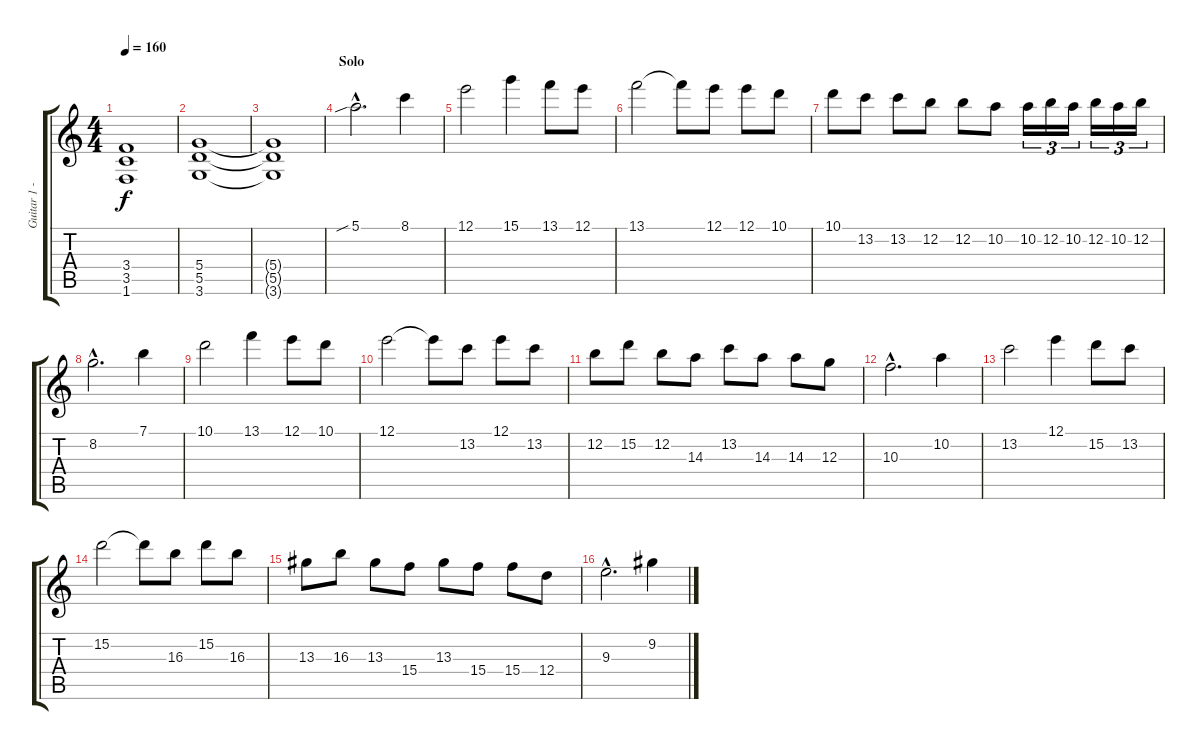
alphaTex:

\track ("Guitar 1 - BG" "Guitar 1 -") {instrument distortionguitar}
\staff {score tabs}
\tuning (E4 B3 G3 D3 A2 E2) {hide}
\ts (4 4)
\tempo 160
\clef g2
\ks c
(3.4{t} 3.5{t} 1.6{t}).1{dy f} |
(5.4 5.5 3.6).1 |
(5.4{t} 5.5{t} 3.6{t}).1 |
\section ("" "Solo")
5.1{sib hac}.2{d} 8.1.4 |
12.1.2 15.1.4 13.1.8 12.1.8 |
13.1.2 13.1{t}.8 12.1.8 12.1.8 10.1.8 |
10.1.8 13.2.8 13.2.8 12.2.8 12.2.8 10.2.8 10.2.16{tu (3 2)} 12.2.16{tu (3 2)} 10.2.16{tu (3 2)} 12.2.16{tu (3 2)} 10.2.16{tu (3 2)} 12.2.16{tu (3 2)} |
8.2{hac}.2{d} 7.1.4 |
10.1.2 13.1.4 12.1.8 10.1.8 |
12.1.2 12.1{t}.8 13.2.8 12.1.8 13.2.8 |
12.2.8 15.2.8 12.2.8 14.3.8 13.2.8 14.3.8 14.3.8 12.3.8 |
10.3{hac}.2{d} 10.2.4 |
13.2.2 12.1.4 15.2.8 13.2.8 |
15.2.2 15.2{t}.8 16.3.8 15.2.8 16.3.8 |
13.3.8 16.3.8 13.3.8 15.4.8 13.3.8 15.4.8 15.4.8 12.4.8 |
9.3{hac}.2{d} 9.2.4
